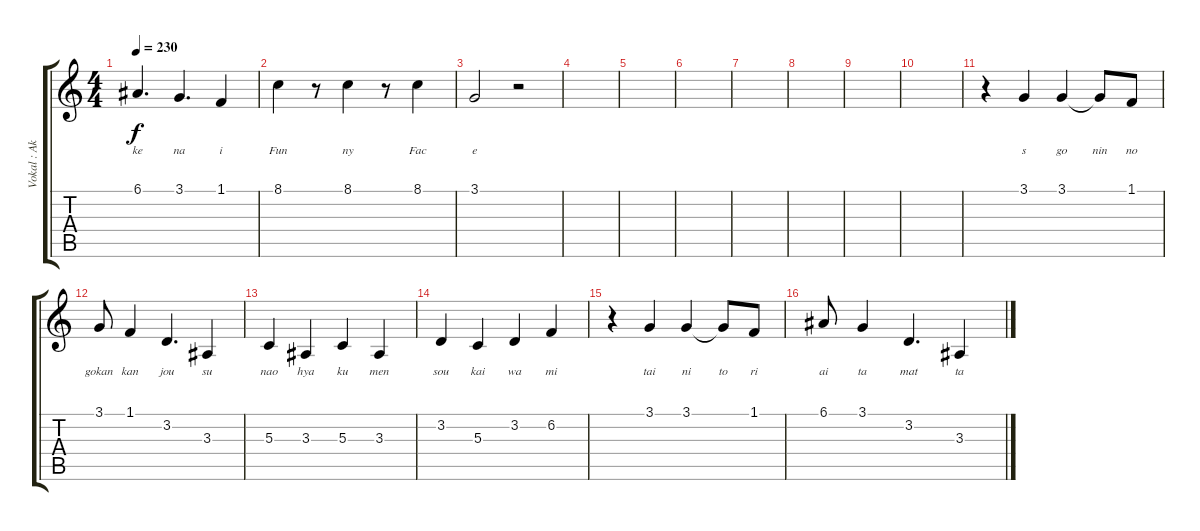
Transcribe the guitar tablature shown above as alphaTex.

\track ("Vokal : Akiyama Mio - Tan" "Vokal : Ak") {instrument clarinet}
\staff {score tabs}
\tuning (E4 B3 G3 D3 A2 E2) {hide}
\ts (4 4)
\tempo 230
\clef g2
\ks c
6.1.4{d lyrics (0 "ke") lyrics (1 "") lyrics (2 "") lyrics (3 "") lyrics (4 "") dy f} 3.1.4{d lyrics (0 "na") lyrics (1 "") lyrics (2 "") lyrics (3 "") lyrics (4 "")} 1.1.4{lyrics (0 "i") lyrics (1 "") lyrics (2 "") lyrics (3 "") lyrics (4 "")} |
8.1.4{lyrics (0 "Fun") lyrics (1 "") lyrics (2 "") lyrics (3 "") lyrics (4 "")} r.8 8.1.4{lyrics (0 "ny") lyrics (1 "") lyrics (2 "") lyrics (3 "") lyrics (4 "")} r.8 8.1.4{lyrics (0 "Fac") lyrics (1 "") lyrics (2 "") lyrics (3 "") lyrics (4 "")} |
3.1.2{lyrics (0 "e") lyrics (1 "") lyrics (2 "") lyrics (3 "") lyrics (4 "")} r.2 |
|
|
|
|
|
|
|
r.4 3.1.4{lyrics (0 "s") lyrics (1 "") lyrics (2 "") lyrics (3 "") lyrics (4 "")} 3.1.4{lyrics (0 "go") lyrics (1 "") lyrics (2 "") lyrics (3 "") lyrics (4 "")} 3.1{t}.8{lyrics (0 "nin") lyrics (1 "") lyrics (2 "") lyrics (3 "") lyrics (4 "")} 1.1.8{lyrics (0 "no") lyrics (1 "") lyrics (2 "") lyrics (3 "") lyrics (4 "")} |
3.1.8{lyrics (0 "gokan") lyrics (1 "") lyrics (2 "") lyrics (3 "") lyrics (4 "")} 1.1.4{lyrics (0 "kan") lyrics (1 "") lyrics (2 "") lyrics (3 "") lyrics (4 "")} 3.2.4{d lyrics (0 "jou") lyrics (1 "") lyrics (2 "") lyrics (3 "") lyrics (4 "")} 3.3.4{lyrics (0 "su") lyrics (1 "") lyrics (2 "") lyrics (3 "") lyrics (4 "")} |
5.3.4{lyrics (0 "nao") lyrics (1 "") lyrics (2 "") lyrics (3 "") lyrics (4 "")} 3.3.4{lyrics (0 "hya") lyrics (1 "") lyrics (2 "") lyrics (3 "") lyrics (4 "")} 5.3.4{lyrics (0 "ku") lyrics (1 "") lyrics (2 "") lyrics (3 "") lyrics (4 "")} 3.3.4{lyrics (0 "men") lyrics (1 "") lyrics (2 "") lyrics (3 "") lyrics (4 "")} |
3.2.4{lyrics (0 "sou") lyrics (1 "") lyrics (2 "") lyrics (3 "") lyrics (4 "")} 5.3.4{lyrics (0 "kai") lyrics (1 "") lyrics (2 "") lyrics (3 "") lyrics (4 "")} 3.2.4{lyrics (0 "wa") lyrics (1 "") lyrics (2 "") lyrics (3 "") lyrics (4 "")} 6.2.4{lyrics (0 "mi") lyrics (1 "") lyrics (2 "") lyrics (3 "") lyrics (4 "")} |
r.4 3.1.4{lyrics (0 "tai") lyrics (1 "") lyrics (2 "") lyrics (3 "") lyrics (4 "")} 3.1.4{lyrics (0 "ni") lyrics (1 "") lyrics (2 "") lyrics (3 "") lyrics (4 "")} 3.1{t}.8{lyrics (0 "to") lyrics (1 "") lyrics (2 "") lyrics (3 "") lyrics (4 "")} 1.1.8{lyrics (0 "ri") lyrics (1 "") lyrics (2 "") lyrics (3 "") lyrics (4 "")} |
6.1.8{lyrics (0 "ai") lyrics (1 "") lyrics (2 "") lyrics (3 "") lyrics (4 "")} 3.1.4{lyrics (0 "ta") lyrics (1 "") lyrics (2 "") lyrics (3 "") lyrics (4 "")} 3.2.4{d lyrics (0 "mat") lyrics (1 "") lyrics (2 "") lyrics (3 "") lyrics (4 "")} 3.3.4{lyrics (0 "ta") lyrics (1 "") lyrics (2 "") lyrics (3 "") lyrics (4 "")}
